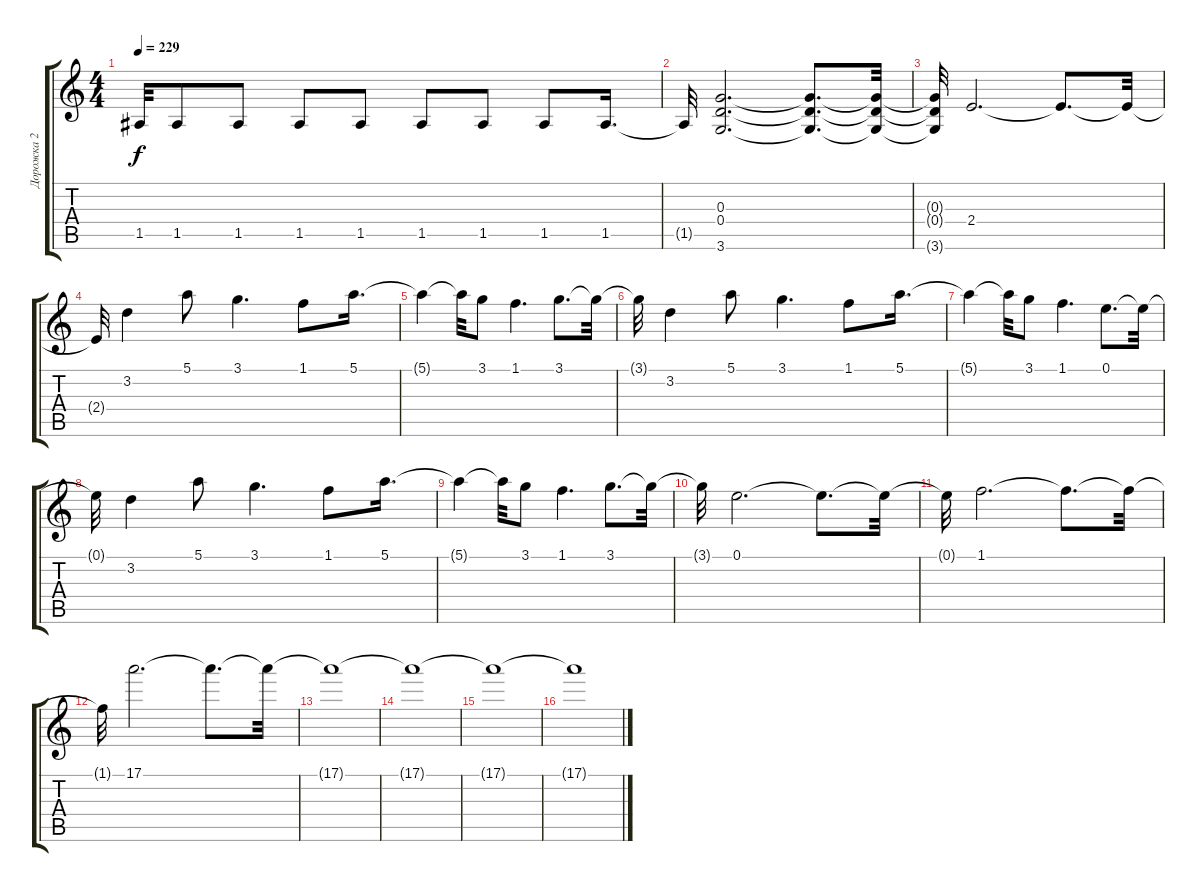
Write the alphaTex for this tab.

\track ("Дорожка 2" "Дорожка 2") {instrument overdrivenguitar}
\staff {score tabs}
\tuning (E4 B3 G3 D3 A2 E2) {hide}
\ts (4 4)
\tempo 229
\clef g2
\ks c
1.5{t}.32{dy f} 1.5.8 1.5.8 1.5.8 1.5.8 1.5.8 1.5.8 1.5.8 1.5.16{d} |
1.5{t}.32 (0.3 0.4 3.6).2{d} (0.3{t} 0.4{t} 3.6{t}).8{d} (0.3{t} 0.4{t} 3.6{t}).32 |
(0.3{t} 0.4{t} 3.6{t}).32 2.4.2{d} 2.4{t}.8{d} 2.4{t}.32 |
2.4{t}.32 3.2.4 5.1.8 3.1.4{d} 1.1.8 5.1.16{d} |
5.1{t}.4 5.1{t}.32 3.1.8 1.1.4{d} 3.1.8{d} 3.1{t}.32 |
3.1{t}.32 3.2.4 5.1.8 3.1.4{d} 1.1.8 5.1.16{d} |
5.1{t}.4 5.1{t}.32 3.1.8 1.1.4{d} 0.1.8{d} 0.1{t}.32 |
0.1{t}.32 3.2.4 5.1.8 3.1.4{d} 1.1.8 5.1.16{d} |
5.1{t}.4 5.1{t}.32 3.1.8 1.1.4{d} 3.1.8{d} 3.1{t}.32 |
3.1{t}.32 0.1.2{d} 0.1{t}.8{d} 0.1{t}.32 |
0.1{t}.32 1.1.2{d} 1.1{t}.8{d} 1.1{t}.32 |
1.1{t}.32 17.1.2{d} 17.1{t}.8{d} 17.1{t}.32 |
17.1{t}.1 |
17.1{t}.1 |
17.1{t}.1 |
17.1{t}.1
